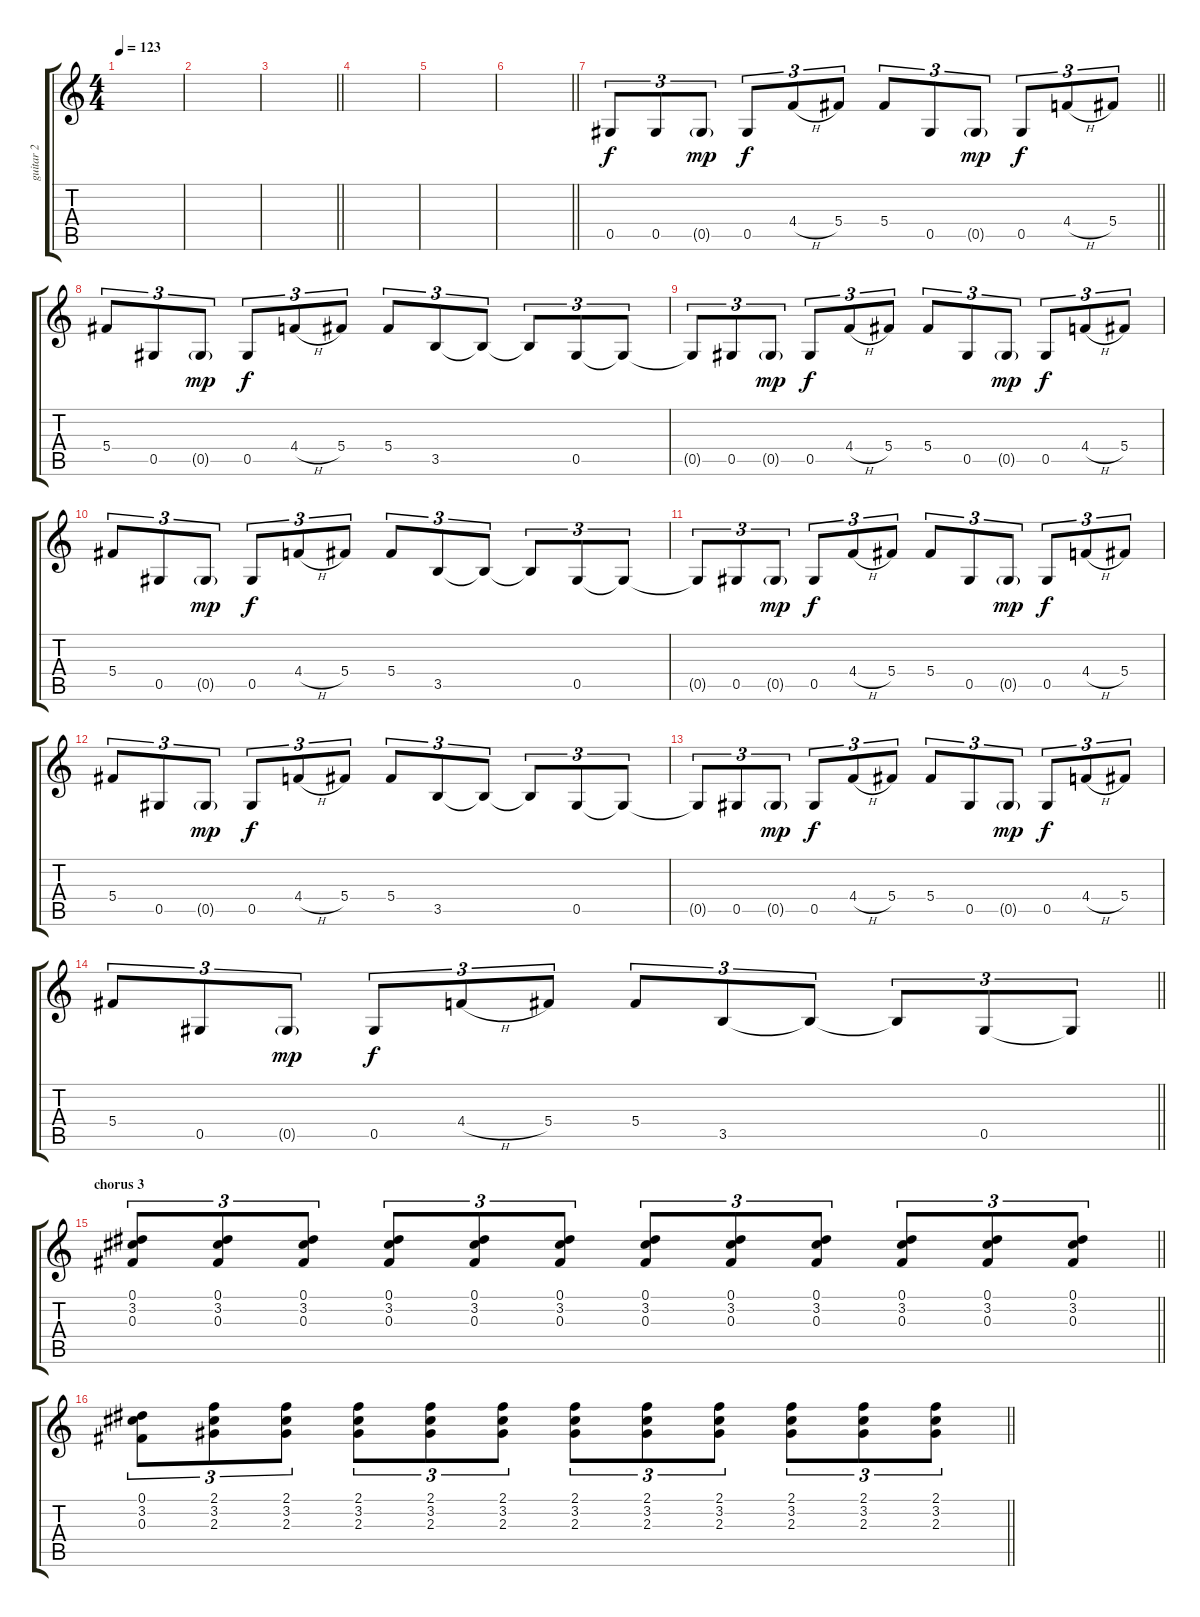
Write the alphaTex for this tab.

\track ("guitar 2" "guitar 2") {instrument overdrivenguitar}
\staff {score tabs}
\tuning (Eb4 Bb3 Gb3 Db3 Ab2 Eb2) {hide}
\ts (4 4)
\tempo 123
\clef g2
\ks c
|
|
\barLineRight lightlight
|
|
|
\barLineRight lightlight
|
\barLineRight lightlight
0.5.8{tu (3 2)} 0.5.8{tu (3 2)} 0.5{g}.8{tu (3 2) dy mp} 0.5.8{tu (3 2) dy f} 4.4{h}.8{tu (3 2)} 5.4.8{tu (3 2)} 5.4.8{tu (3 2)} 0.5.8{tu (3 2)} 0.5{g}.8{tu (3 2) dy mp} 0.5.8{tu (3 2) dy f} 4.4{h}.8{tu (3 2)} 5.4.8{tu (3 2)} |
5.4.8{tu (3 2)} 0.5.8{tu (3 2)} 0.5{g}.8{tu (3 2) dy mp} 0.5.8{tu (3 2) dy f} 4.4{h}.8{tu (3 2)} 5.4.8{tu (3 2)} 5.4.8{tu (3 2)} 3.5.8{tu (3 2)} 3.5{t}.8{tu (3 2)} 3.5{t}.8{tu (3 2)} 0.5.8{tu (3 2)} 0.5{t}.8{tu (3 2)} |
0.5{t}.8{tu (3 2)} 0.5.8{tu (3 2)} 0.5{g}.8{tu (3 2) dy mp} 0.5.8{tu (3 2) dy f} 4.4{h}.8{tu (3 2)} 5.4.8{tu (3 2)} 5.4.8{tu (3 2)} 0.5.8{tu (3 2)} 0.5{g}.8{tu (3 2) dy mp} 0.5.8{tu (3 2) dy f} 4.4{h}.8{tu (3 2)} 5.4.8{tu (3 2)} |
5.4.8{tu (3 2)} 0.5.8{tu (3 2)} 0.5{g}.8{tu (3 2) dy mp} 0.5.8{tu (3 2) dy f} 4.4{h}.8{tu (3 2)} 5.4.8{tu (3 2)} 5.4.8{tu (3 2)} 3.5.8{tu (3 2)} 3.5{t}.8{tu (3 2)} 3.5{t}.8{tu (3 2)} 0.5.8{tu (3 2)} 0.5{t}.8{tu (3 2)} |
0.5{t}.8{tu (3 2)} 0.5.8{tu (3 2)} 0.5{g}.8{tu (3 2) dy mp} 0.5.8{tu (3 2) dy f} 4.4{h}.8{tu (3 2)} 5.4.8{tu (3 2)} 5.4.8{tu (3 2)} 0.5.8{tu (3 2)} 0.5{g}.8{tu (3 2) dy mp} 0.5.8{tu (3 2) dy f} 4.4{h}.8{tu (3 2)} 5.4.8{tu (3 2)} |
5.4.8{tu (3 2)} 0.5.8{tu (3 2)} 0.5{g}.8{tu (3 2) dy mp} 0.5.8{tu (3 2) dy f} 4.4{h}.8{tu (3 2)} 5.4.8{tu (3 2)} 5.4.8{tu (3 2)} 3.5.8{tu (3 2)} 3.5{t}.8{tu (3 2)} 3.5{t}.8{tu (3 2)} 0.5.8{tu (3 2)} 0.5{t}.8{tu (3 2)} |
0.5{t}.8{tu (3 2)} 0.5.8{tu (3 2)} 0.5{g}.8{tu (3 2) dy mp} 0.5.8{tu (3 2) dy f} 4.4{h}.8{tu (3 2)} 5.4.8{tu (3 2)} 5.4.8{tu (3 2)} 0.5.8{tu (3 2)} 0.5{g}.8{tu (3 2) dy mp} 0.5.8{tu (3 2) dy f} 4.4{h}.8{tu (3 2)} 5.4.8{tu (3 2)} |
\barLineRight lightlight
5.4.8{tu (3 2)} 0.5.8{tu (3 2)} 0.5{g}.8{tu (3 2) dy mp} 0.5.8{tu (3 2) dy f} 4.4{h}.8{tu (3 2)} 5.4.8{tu (3 2)} 5.4.8{tu (3 2)} 3.5.8{tu (3 2)} 3.5{t}.8{tu (3 2)} 3.5{t}.8{tu (3 2)} 0.5.8{tu (3 2)} 0.5{t}.8{tu (3 2)} |
\section ("" "chorus 3")
\barLineRight lightlight
(0.1 3.2 0.3).8{tu (3 2)} (0.1 3.2 0.3).8{tu (3 2)} (0.1 3.2 0.3).8{tu (3 2)} (0.1 3.2 0.3).8{tu (3 2)} (0.1 3.2 0.3).8{tu (3 2)} (0.1 3.2 0.3).8{tu (3 2)} (0.1 3.2 0.3).8{tu (3 2)} (0.1 3.2 0.3).8{tu (3 2)} (0.1 3.2 0.3).8{tu (3 2)} (0.1 3.2 0.3).8{tu (3 2)} (0.1 3.2 0.3).8{tu (3 2)} (0.1 3.2 0.3).8{tu (3 2)} |
\barLineRight lightlight
(0.1 3.2 0.3).8{tu (3 2)} (2.1 3.2 2.3).8{tu (3 2)} (2.1 3.2 2.3).8{tu (3 2)} (2.1 3.2 2.3).8{tu (3 2)} (2.1 3.2 2.3).8{tu (3 2)} (2.1 3.2 2.3).8{tu (3 2)} (2.1 3.2 2.3).8{tu (3 2)} (2.1 3.2 2.3).8{tu (3 2)} (2.1 3.2 2.3).8{tu (3 2)} (2.1 3.2 2.3).8{tu (3 2)} (2.1 3.2 2.3).8{tu (3 2)} (2.1 3.2 2.3).8{tu (3 2)}
